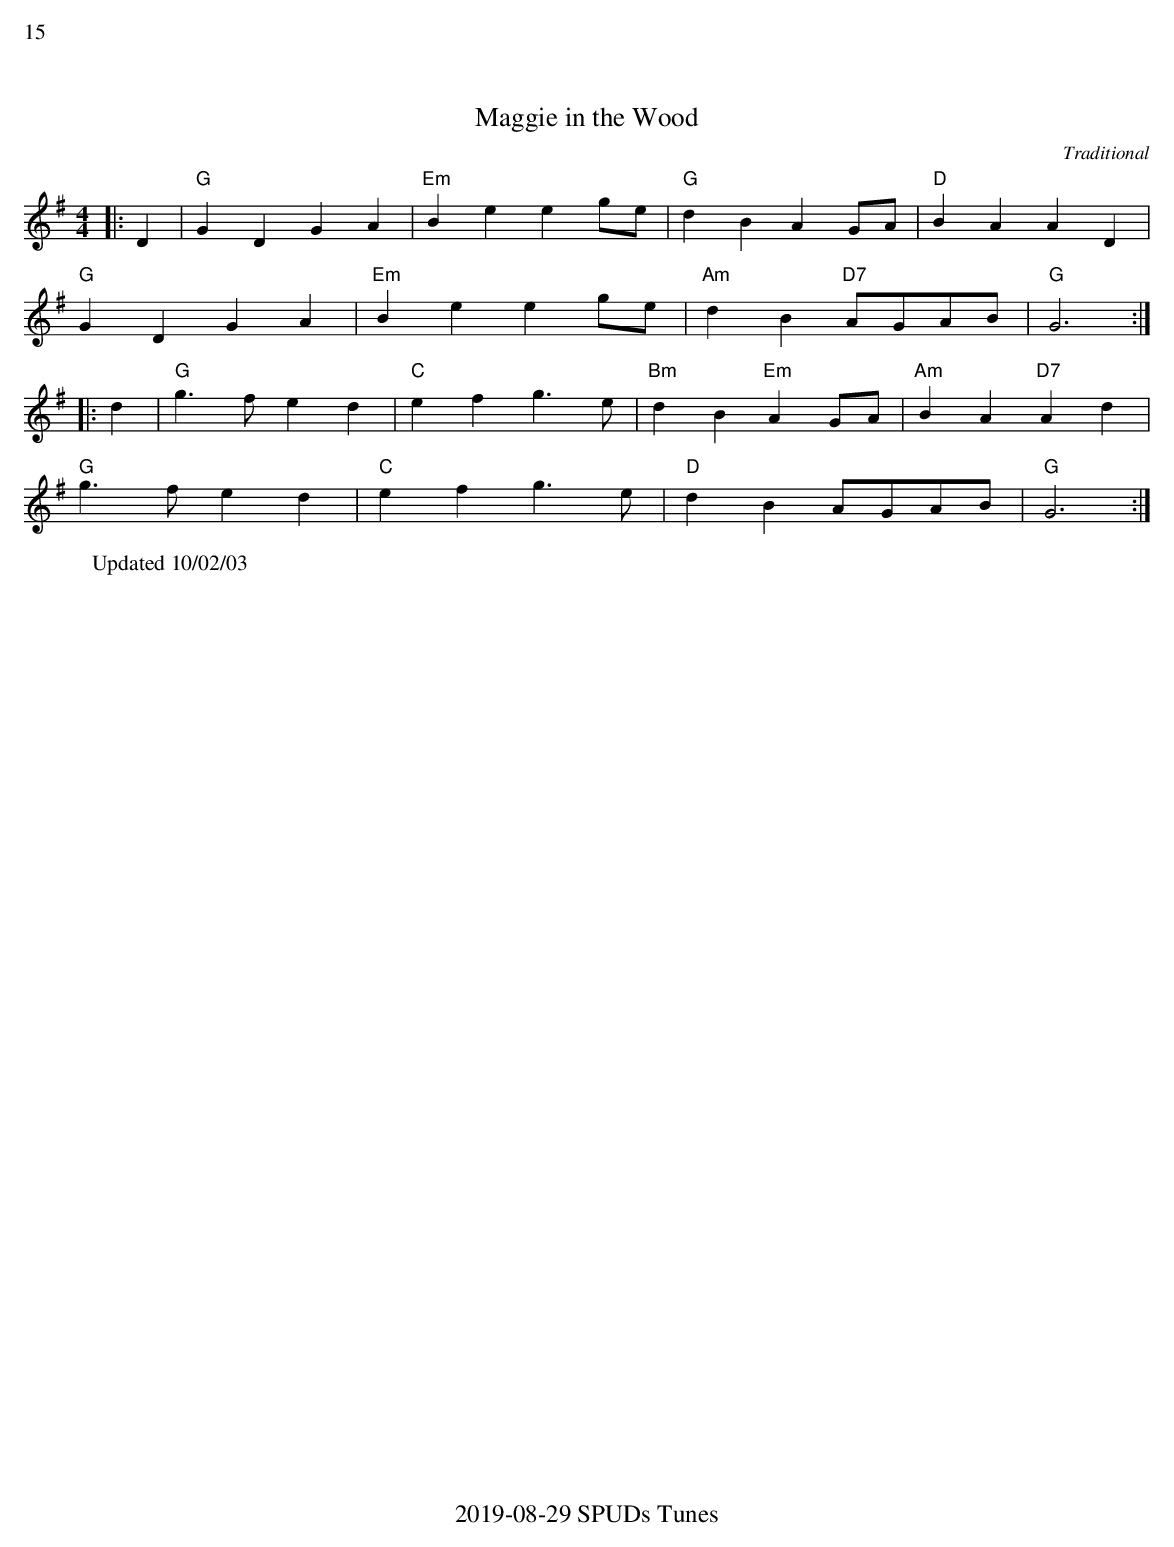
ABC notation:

X:1
%%text 15
T:Maggie in the Wood
M:4/4
L:1/4
C:Traditional
K:G
|: D | "G"GDGA | "Em"Beeg/2e/2 | "G"dBAG/2A/2 | "D"BAAD |
"G"GDGA | "Em"Beeg/2e/2 | "Am"dB"D7"A/2G/2A/2B/2 | "G"G3:|
|: d | "G"g>fed | "C"efg>e | "Bm"dB"Em"AG/2A/2 | "Am"BA"D7"Ad |
"G"g>fed | "C"efg>e | "D"dBA/2G/2A/2B/2 | "G"G3 :|
W: Updated 10/02/03
